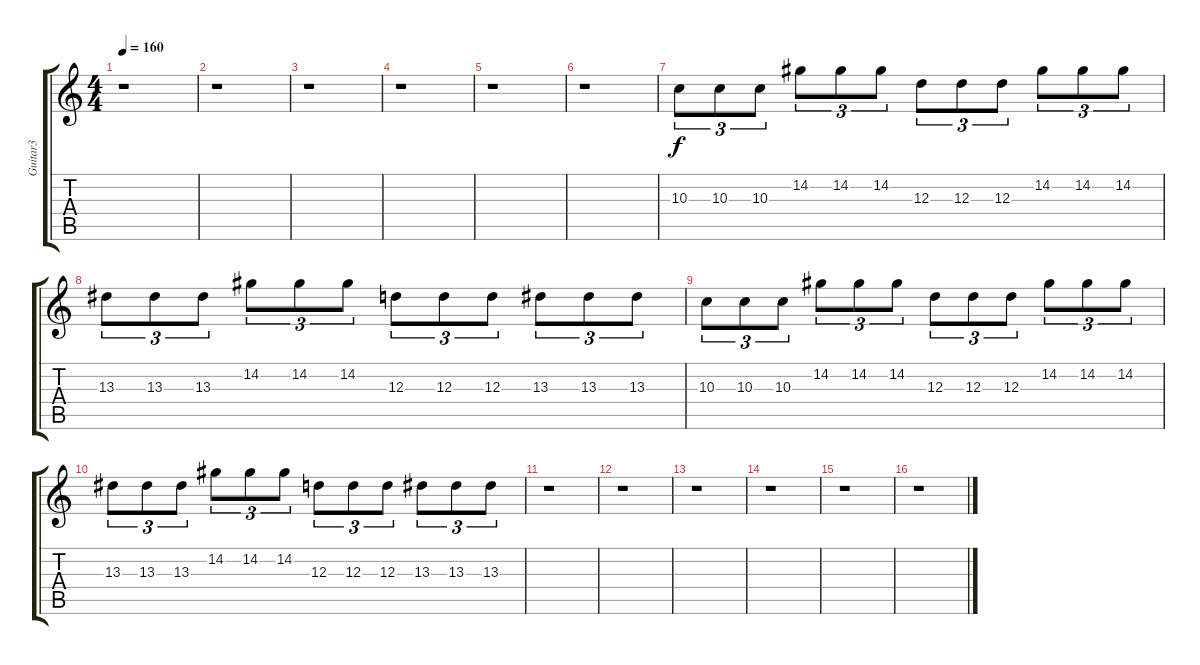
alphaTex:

\track ("Guitar3" "Guitar3") {instrument distortionguitar}
\staff {score tabs}
\tuning (B3 Gb3 D3 A2 E2 B1) {hide}
\ts (4 4)
\tempo 160
\clef g2
\ks c
r.1{dy f} |
r.1 |
r.1 |
r.1 |
r.1 |
r.1 |
10.3.8{tu (3 2)} 10.3.8{tu (3 2)} 10.3.8{tu (3 2)} 14.2.8{tu (3 2)} 14.2.8{tu (3 2)} 14.2.8{tu (3 2)} 12.3.8{tu (3 2)} 12.3.8{tu (3 2)} 12.3.8{tu (3 2)} 14.2.8{tu (3 2)} 14.2.8{tu (3 2)} 14.2.8{tu (3 2)} |
13.3.8{tu (3 2)} 13.3.8{tu (3 2)} 13.3.8{tu (3 2)} 14.2.8{tu (3 2)} 14.2.8{tu (3 2)} 14.2.8{tu (3 2)} 12.3.8{tu (3 2)} 12.3.8{tu (3 2)} 12.3.8{tu (3 2)} 13.3.8{tu (3 2)} 13.3.8{tu (3 2)} 13.3.8{tu (3 2)} |
10.3.8{tu (3 2)} 10.3.8{tu (3 2)} 10.3.8{tu (3 2)} 14.2.8{tu (3 2)} 14.2.8{tu (3 2)} 14.2.8{tu (3 2)} 12.3.8{tu (3 2)} 12.3.8{tu (3 2)} 12.3.8{tu (3 2)} 14.2.8{tu (3 2)} 14.2.8{tu (3 2)} 14.2.8{tu (3 2)} |
13.3.8{tu (3 2)} 13.3.8{tu (3 2)} 13.3.8{tu (3 2)} 14.2.8{tu (3 2)} 14.2.8{tu (3 2)} 14.2.8{tu (3 2)} 12.3.8{tu (3 2)} 12.3.8{tu (3 2)} 12.3.8{tu (3 2)} 13.3.8{tu (3 2)} 13.3.8{tu (3 2)} 13.3.8{tu (3 2)} |
r.1 |
r.1 |
r.1 |
r.1 |
r.1 |
r.1
